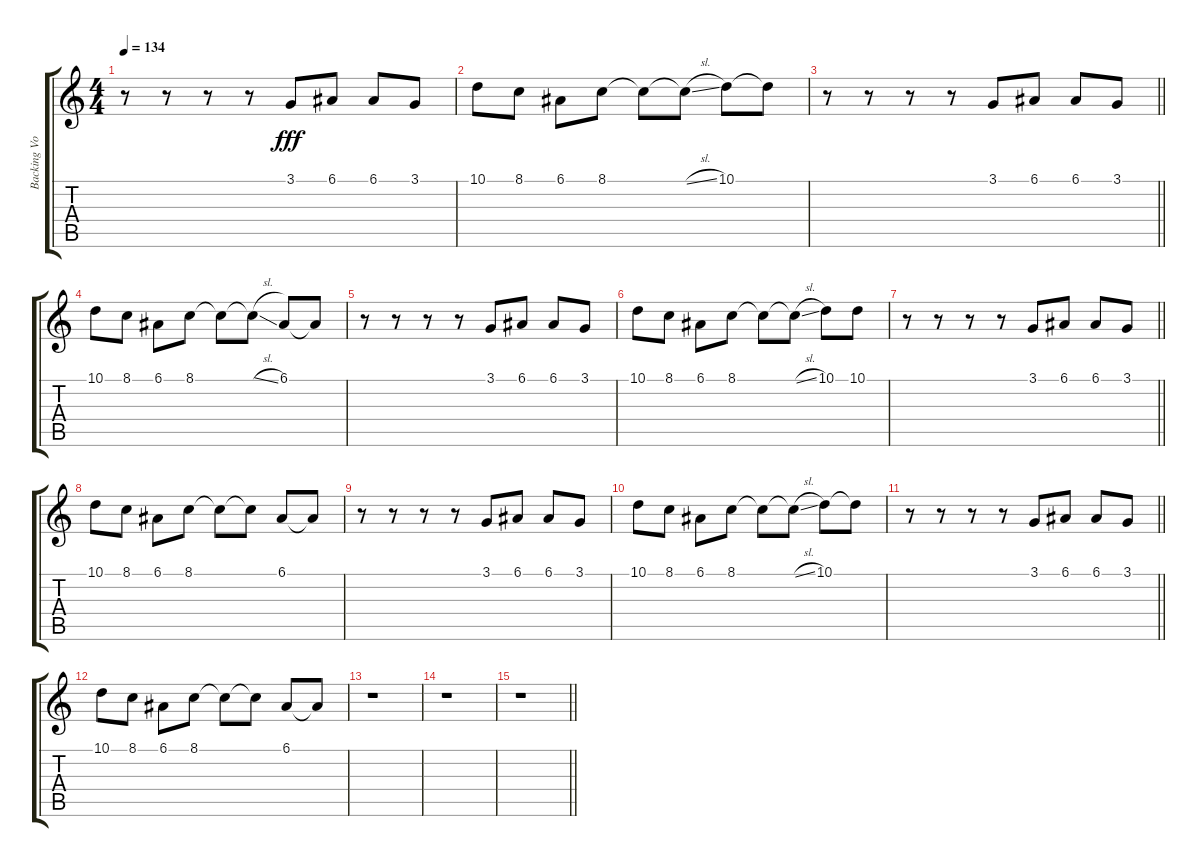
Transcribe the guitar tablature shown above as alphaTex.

\track ("Backing Vocals" "Backing Vo") {instrument clarinet}
\staff {score tabs}
\tuning (E4 B3 G3 D3 A2 E2) {hide}
\ts (4 4)
\tempo 134
\clef g2
\ks c
r.8{dy fff} r.8 r.8 r.8 3.1.8 6.1.8 6.1.8 3.1.8 |
10.1.8 8.1.8 6.1.8 8.1.8 8.1{t}.8 8.1{sl t}.8 10.1.8 10.1{t}.8 |
\barLineRight lightlight
r.8 r.8 r.8 r.8 3.1.8 6.1.8 6.1.8 3.1.8 |
10.1.8 8.1.8 6.1.8 8.1.8 8.1{t}.8 8.1{sl t}.8 6.1.8 6.1{t}.8 |
r.8 r.8 r.8 r.8 3.1.8 6.1.8 6.1.8 3.1.8 |
10.1.8 8.1.8 6.1.8 8.1.8 8.1{t}.8 8.1{sl t}.8 10.1.8 10.1.8 |
\barLineRight lightlight
r.8 r.8 r.8 r.8 3.1.8 6.1.8 6.1.8 3.1.8 |
10.1.8 8.1.8 6.1.8 8.1.8 8.1{t}.8 8.1{t}.8 6.1.8 6.1{t}.8 |
r.8 r.8 r.8 r.8 3.1.8 6.1.8 6.1.8 3.1.8 |
10.1.8 8.1.8 6.1.8 8.1.8 8.1{t}.8 8.1{sl t}.8 10.1.8 10.1{t}.8 |
\barLineRight lightlight
r.8 r.8 r.8 r.8 3.1.8 6.1.8 6.1.8 3.1.8 |
10.1.8 8.1.8 6.1.8 8.1.8 8.1{t}.8 8.1{t}.8 6.1.8 6.1{t}.8 |
r.1 |
r.1 |
\barLineRight lightlight
r.1
